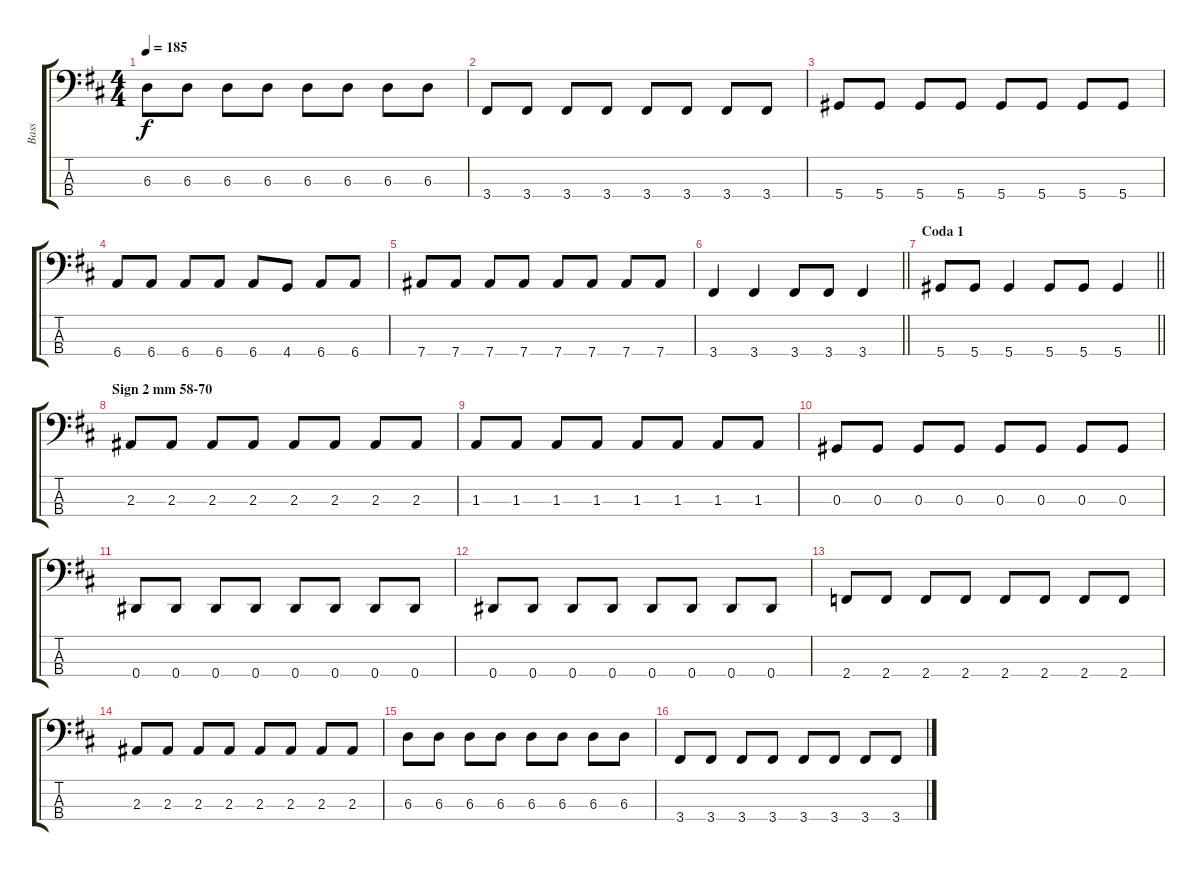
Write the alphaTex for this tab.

\track ("Bass" "Bass") {instrument electricbassfinger}
\staff {score tabs}
\tuning (Gb2 Db2 Ab1 Eb1) {hide}
\ts (4 4)
\tempo 185
\clef f4
\ks d
6.3.8{dy f} 6.3.8 6.3.8 6.3.8 6.3.8 6.3.8 6.3.8 6.3.8 |
3.4.8 3.4.8 3.4.8 3.4.8 3.4.8 3.4.8 3.4.8 3.4.8 |
5.4.8 5.4.8 5.4.8 5.4.8 5.4.8 5.4.8 5.4.8 5.4.8 |
6.4.8 6.4.8 6.4.8 6.4.8 6.4.8 4.4.8 6.4.8 6.4.8 |
7.4.8 7.4.8 7.4.8 7.4.8 7.4.8 7.4.8 7.4.8 7.4.8 |
\barLineRight lightlight
3.4.4 3.4.4 3.4.8 3.4.8 3.4.4 |
\section ("" "Coda 1")
\barLineRight lightlight
5.4.8 5.4.8 5.4.4 5.4.8 5.4.8 5.4.4 |
\section ("" "Sign 2 mm 58-70")
2.3.8 2.3.8 2.3.8 2.3.8 2.3.8 2.3.8 2.3.8 2.3.8 |
1.3.8 1.3.8 1.3.8 1.3.8 1.3.8 1.3.8 1.3.8 1.3.8 |
0.3.8 0.3.8 0.3.8 0.3.8 0.3.8 0.3.8 0.3.8 0.3.8 |
0.4.8 0.4.8 0.4.8 0.4.8 0.4.8 0.4.8 0.4.8 0.4.8 |
0.4.8 0.4.8 0.4.8 0.4.8 0.4.8 0.4.8 0.4.8 0.4.8 |
2.4.8 2.4.8 2.4.8 2.4.8 2.4.8 2.4.8 2.4.8 2.4.8 |
2.3.8 2.3.8 2.3.8 2.3.8 2.3.8 2.3.8 2.3.8 2.3.8 |
6.3.8 6.3.8 6.3.8 6.3.8 6.3.8 6.3.8 6.3.8 6.3.8 |
3.4.8 3.4.8 3.4.8 3.4.8 3.4.8 3.4.8 3.4.8 3.4.8
